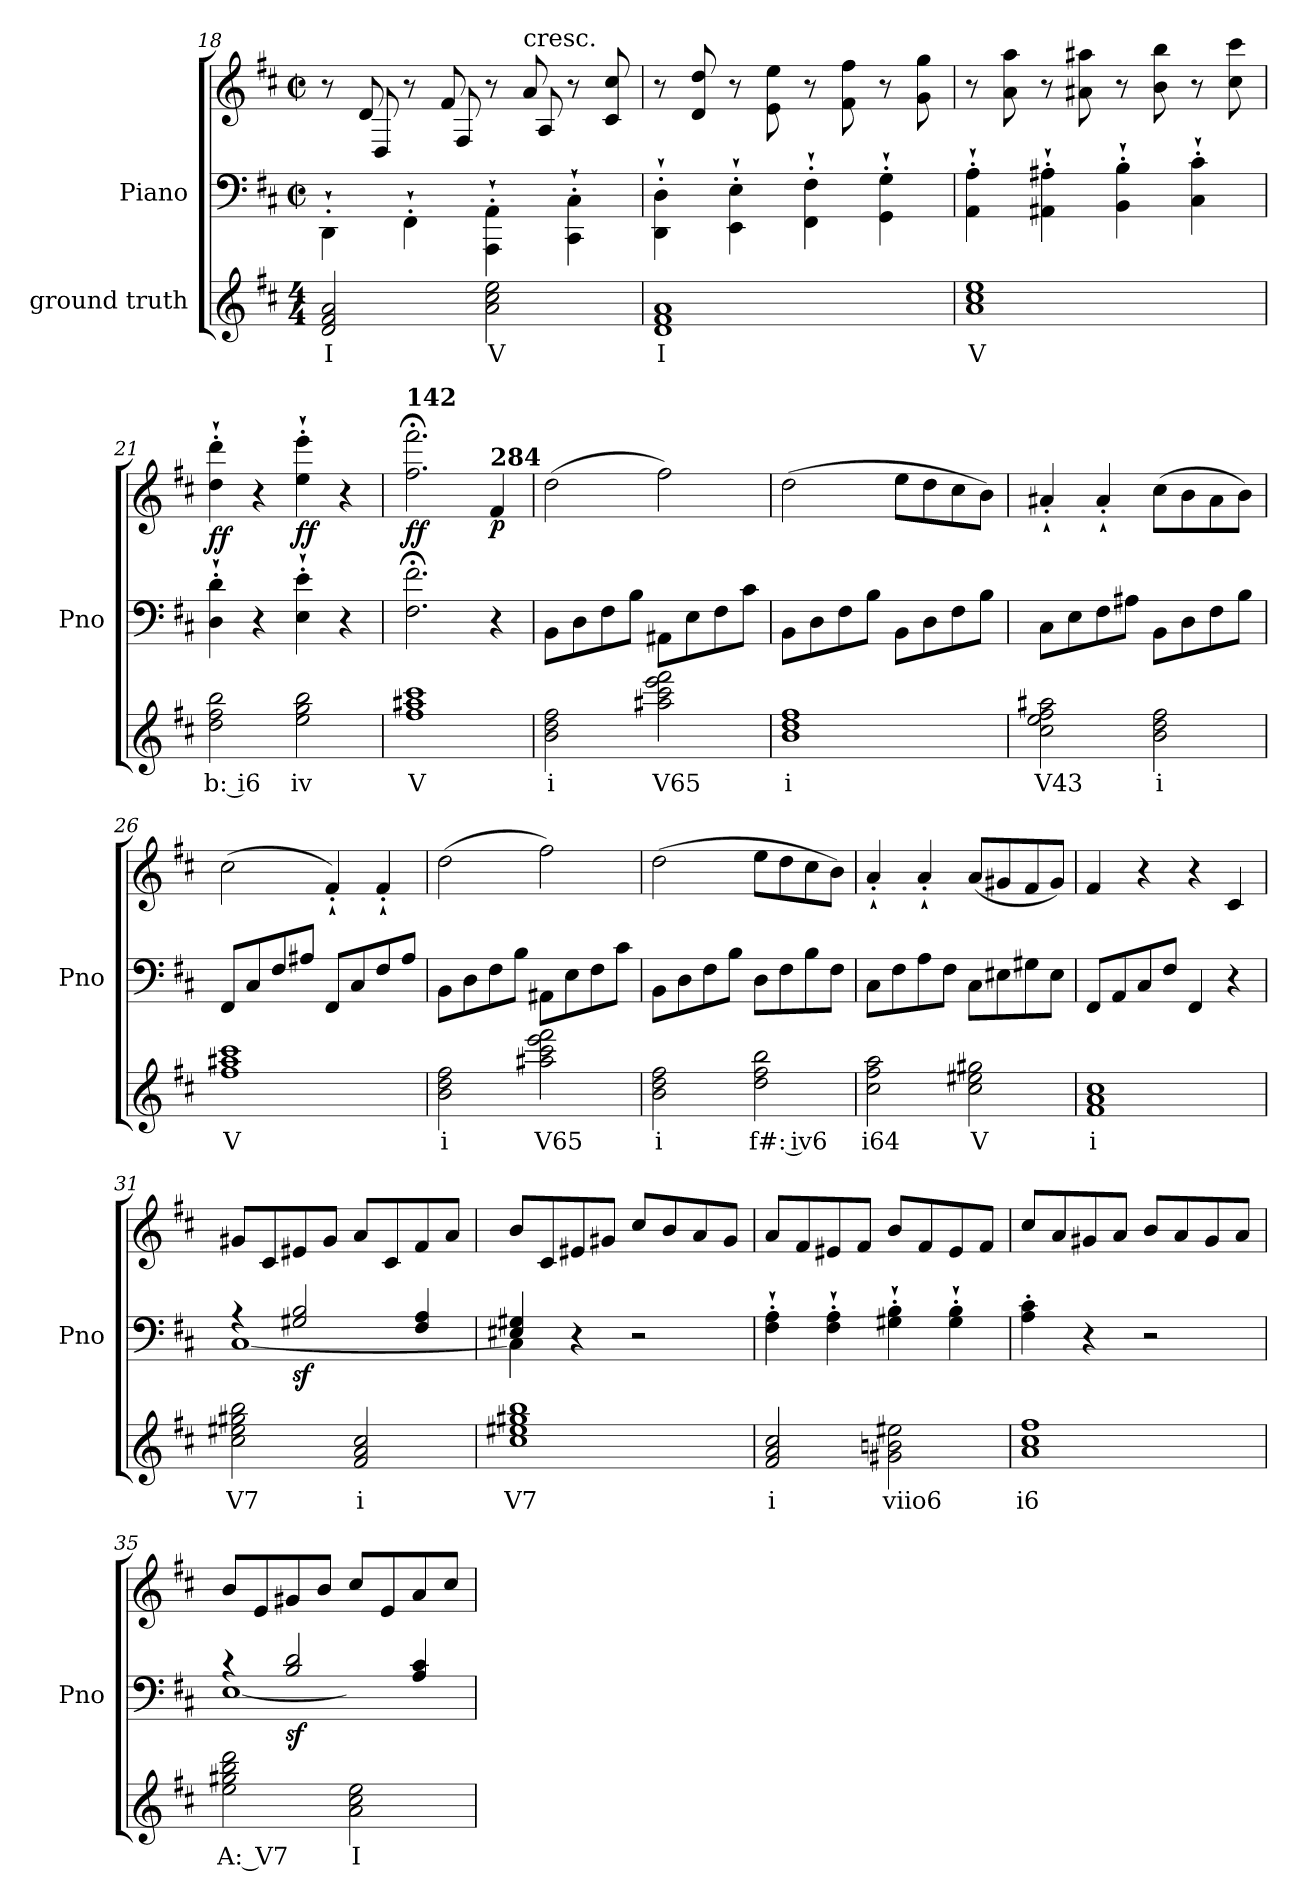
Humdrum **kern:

**kern	**text	**kern	**kern	**dynam
*part2	*part2	*part1	*part1	*part1
*staff3	*staff3	*staff2	*staff1	*staff1/2
*I"ground truth	*	*I"Piano	*	*
*	*	*I'Pno	*	*
*	*	*clefF4	*clefG2	*
*k[f#c#]	*	*k[f#c#]	*k[f#c#]	*
*D:	*	*D:	*D:	*
*M4/4	*	*M2/2	*M2/2	*
*	*	*met(c|)	*met(c|)	*
=18	=18	=18	=18	=18
*	*	*^	*^	*
2d 2f# 2a	I	8ryy	4DD'`\	8r	8ryy	.
.	.	8ryy	.	8d/	8D/	.
.	.	8ryy	4FF#'`\	8r	8ryy	.
.	.	8ryy	.	8f#/	8F#/	.
2a 2cc# 2ee	V	8ryy	4AAA\'` 4AA\'`	8r	8ryy	.
!	!	!	!	!LO:TX:a:t=cresc.	!	!
.	.	8ryy	.	8a/	8A/	.
.	.	4ryy	4CC#\'` 4C#\'`	8r	4ryy	.
.	.	.	.	8c#/ 8cc#/	.	.
*	*	*v	*v	*	*	*
*	*	*	*v	*v	*
!!LO:LB:g=z
=19	=19	=19	=19	=19
1d 1f# 1a	I	4DD\'` 4D\'`	8r	.
.	.	.	8d/ 8dd/	.
.	.	4EE\'` 4E\'`	8r	.
.	.	.	8e\ 8ee\	.
.	.	4FF#\'` 4F#\'`	8r	.
.	.	.	8f#\ 8ff#\	.
.	.	4GG\'` 4G\'`	8r	.
.	.	.	8g\ 8gg\	.
=20	=20	=20	=20	=20
1a 1cc# 1ee	V	4AA\'` 4A\'`	8r	.
.	.	.	8a\ 8aa\	.
.	.	4AA#X\'` 4A#X\'`	8r	.
.	.	.	8a#X\ 8aa#X\	.
.	.	4BB\'` 4B\'`	8r	.
.	.	.	8b\ 8bb\	.
.	.	4C#\'` 4c#\'`	8r	.
.	.	.	8cc#\ 8ccc#\	.
=21	=21	=21	=21	=21
!	!	!	!	!LO:DY:b
2dd 2ff# 2bb	b: i6	4D\'` 4d\'`	4dd\'` 4ddd\'`	ff
.	.	4r	4r	.
!	!	!	!	!LO:DY:b
2ee 2gg 2bb	iv	4E\'` 4e\'`	4ee\'` 4eee\'`	ff
.	.	4r	4r	.
=22	=22	=22	=22	=22
!	!	!	!LO:TX:a:B:t=142	!
!	!	!	!	!LO:DY:b
1ff# 1aa#X 1ccc#	V	2.F#\;< 2.f#\;<	2.ff#\;< 2.fff#\;<	ff
!	!	!	!LO:TX:a:B:t=284	!
!	!	!	!	!LO:DY:b
.	.	4r	4f#/	p
=23	=23	=23	=23	=23
2b 2dd 2ff#	i	8BB\L	(>2dd\	.
.	.	8D\	.	.
.	.	8F#\	.	.
.	.	8B\J	.	.
2aa#X 2ccc# 2eee 2fff#	V65	8AA#X\L	2ff#\)	.
.	.	8E\	.	.
.	.	8F#\	.	.
.	.	8c#\J	.	.
=24	=24	=24	=24	=24
1b 1dd 1ff#	i	8BB\L	(>2dd\	.
.	.	8D\	.	.
.	.	8F#\	.	.
.	.	8B\J	.	.
.	.	8BB\L	8ee\L	.
.	.	8D\	8dd\	.
.	.	8F#\	8cc#\	.
.	.	8B\J	8b\J)	.
!!LO:LB:g=z
=25	=25	=25	=25	=25
2cc# 2ee 2ff# 2aa#X	V43	8C#\L	4a#X'`/	.
.	.	8E\	.	.
.	.	8F#\	4a#'`/	.
.	.	8A#X\J	.	.
2b 2dd 2ff#	i	8BB\L	(>8cc#\L	.
.	.	8D\	8b\	.
.	.	8F#\	8a#\	.
.	.	8B\J	8b\J)	.
=26	=26	=26	=26	=26
1ff# 1aa#X 1ccc#	V	8FF#/L	(>2cc#\	.
.	.	8C#/	.	.
.	.	8F#/	.	.
.	.	8A#X/J	.	.
.	.	8FF#/L	4f#'`/)	.
.	.	8C#/	.	.
.	.	8F#/	4f#'`/	.
.	.	8A#/J	.	.
=27	=27	=27	=27	=27
2b 2dd 2ff#	i	8BB\L	(>2dd\	.
.	.	8D\	.	.
.	.	8F#\	.	.
.	.	8B\J	.	.
2aa#X 2ccc# 2eee 2fff#	V65	8AA#X\L	2ff#\)	.
.	.	8E\	.	.
.	.	8F#\	.	.
.	.	8c#\J	.	.
=28	=28	=28	=28	=28
2b 2dd 2ff#	i	8BB\L	(>2dd\	.
.	.	8D\	.	.
.	.	8F#\	.	.
.	.	8B\J	.	.
2dd 2ff# 2bb	f#: iv6	8D\L	8ee\L	.
.	.	8F#\	8dd\	.
.	.	8B\	8cc#\	.
.	.	8F#\J	8b\J)	.
=29	=29	=29	=29	=29
2cc# 2ff# 2aa	i64	8C#\L	4a'`/	.
.	.	8F#\	.	.
.	.	8A\	4a'`/	.
.	.	8F#\J	.	.
2cc# 2ee#X 2gg#X	V	8C#\L	(<8a/L	.
.	.	8E#X\	8g#X/	.
.	.	8G#X\	8f#/	.
.	.	8E#\J	8g#/J)	.
!!LO:PB:g=z
=30	=30	=30	=30	=30
1f# 1a 1cc#	i	8FF#/L	4f#/	.
.	.	8AA/	.	.
.	.	8C#/	4r	.
.	.	8F#/J	.	.
.	.	4FF#/	4r	.
.	.	4r	4c#/	.
=31	=31	=31	=31	=31
*	*	*^	*	*
2cc# 2ee#X 2gg#X 2bb	V7	4rA	[1C#	8g#X/L	.
.	.	.	.	8c#/	.
!	!	!	!	!	!LO:DY:b=2
.	.	2G#X/ 2B/	.	8e#X/	sf
.	.	.	.	8g#/J	.
2f# 2a 2cc#	i	.	.	8a/L	.
.	.	.	.	8c#/	.
.	.	4F#/ 4A/	.	8f#/	.
.	.	.	.	8a/J	.
=32	=32	=32	=32	=32	=32
*	*	*	*	*^	*
1cc# 1ee#X 1gg#X 1bb	V7	4E#X/ 4G#X/	4C#\]	8b/L	4ryy	.
.	.	.	.	8c#/	.	.
.	.	4r	2.ryy	8e#X/	2.ryy	.
.	.	.	.	8g#X/J	.	.
.	.	2r	.	8cc#/L	.	.
.	.	.	.	8b/	.	.
.	.	.	.	8a/	.	.
.	.	.	.	8g#/J	.	.
*	*	*v	*v	*	*	*
*	*	*	*v	*v	*
=33	=33	=33	=33	=33
2f# 2a 2cc#	i	4F#\'` 4A\'`	8a/L	.
.	.	.	8f#/	.
.	.	4F#\'` 4A\'`	8e#X/	.
.	.	.	8f#/J	.
2g#X 2bn 2ee#X	viio6	4G#X\'` 4B\'`	8b/L	.
.	.	.	8f#/	.
.	.	4G#\'` 4B\'`	8e#/	.
.	.	.	8f#/J	.
=34	=34	=34	=34	=34
1a 1cc# 1ff#	i6	4A\' 4c#\'	8cc#/L	.
.	.	.	8a/	.
.	.	4r	8g#X/	.
.	.	.	8a/J	.
.	.	2r	8b/L	.
.	.	.	8a/	.
.	.	.	8g#/	.
.	.	.	8a/J	.
!!LO:LB:g=z
=35	=35	=35	=35	=35
*	*	*^	*	*
2ee 2gg#X 2bb 2ddd	A: V7	4rc	[1E	8b/L	.
.	.	.	.	8e/	.
!	!	!	!	!	!LO:DY:b=2
.	.	2B/ 2d/	.	8g#X/	sf
.	.	.	.	8b/J	.
2a 2cc# 2ee	I	.	.	8cc#/L	.
.	.	.	.	8e/	.
.	.	4A/ 4c#/	.	8a/	.
.	.	.	.	8cc#/J	.
*	*	*v	*v	*	*
=	=	=	=	=
*-	*-	*-	*-	*-
